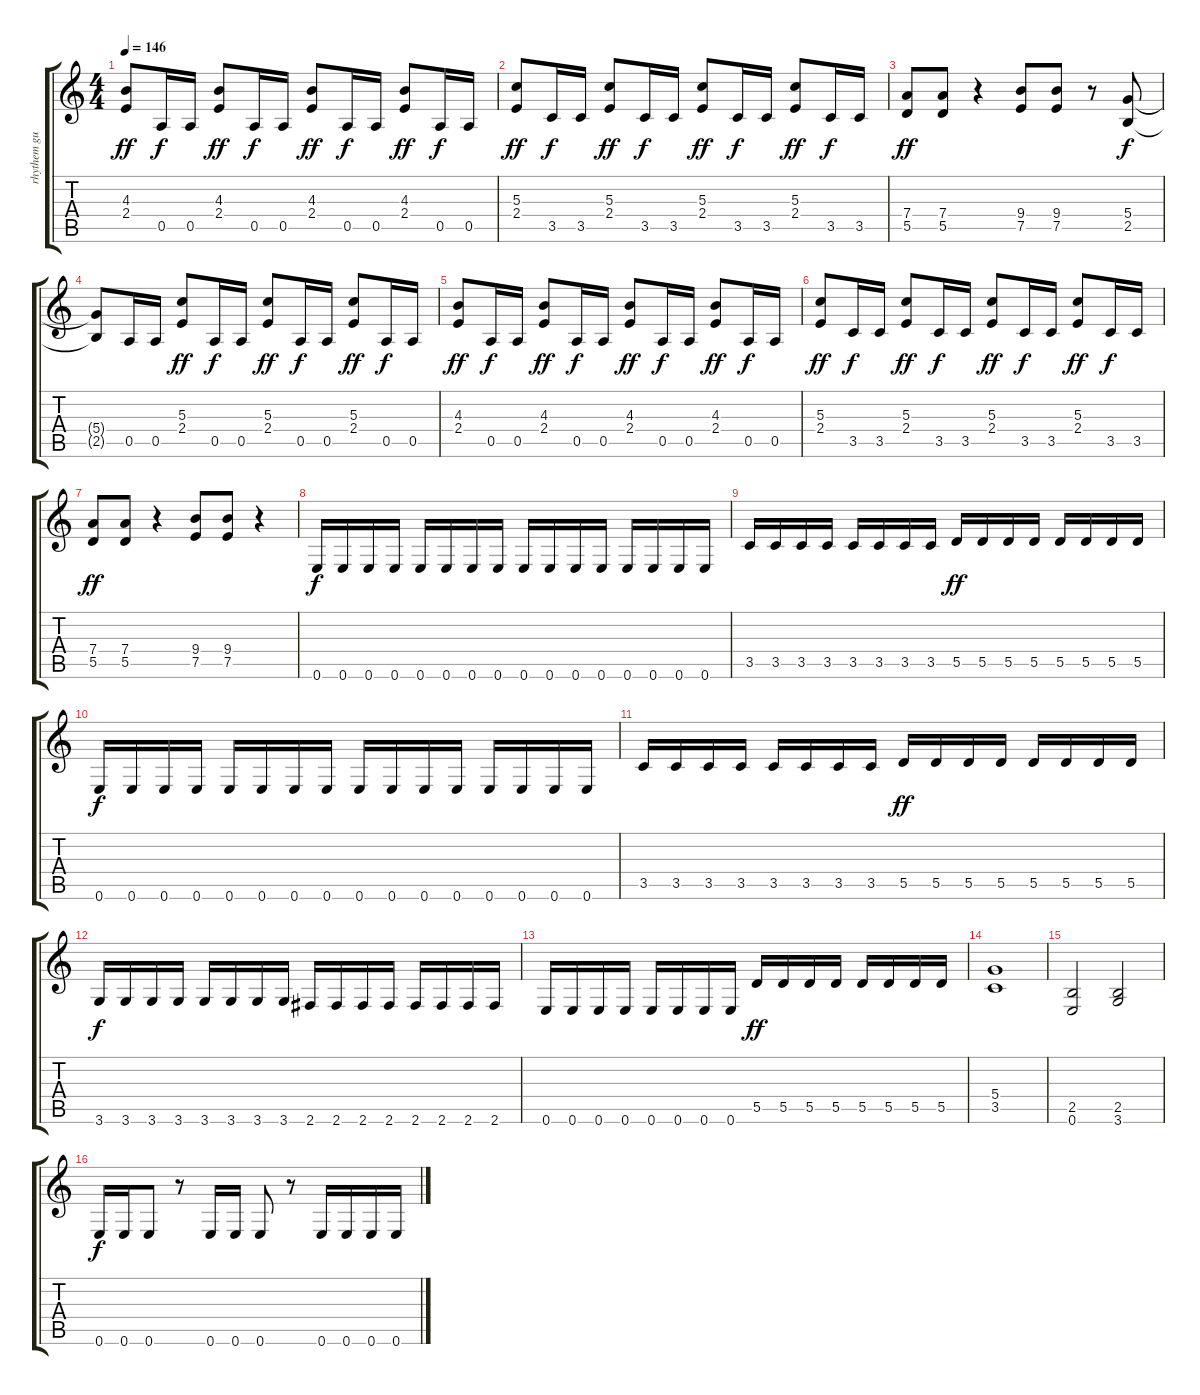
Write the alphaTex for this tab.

\track ("rhythem guitar" "rhythem gu") {instrument distortionguitar}
\staff {score tabs}
\tuning (E4 B3 G3 D3 A2 E2) {hide}
\ts (4 4)
\tempo 146
\clef g2
\ks c
(4.3 2.4).8{dy ff} 0.5.16{dy f} 0.5.16 (4.3 2.4).8{dy ff} 0.5.16{dy f} 0.5.16 (4.3 2.4).8{dy ff} 0.5.16{dy f} 0.5.16 (4.3 2.4).8{dy ff} 0.5.16{dy f} 0.5.16 |
(5.3 2.4).8{dy ff} 3.5.16{dy f} 3.5.16 (5.3 2.4).8{dy ff} 3.5.16{dy f} 3.5.16 (5.3 2.4).8{dy ff} 3.5.16{dy f} 3.5.16 (5.3 2.4).8{dy ff} 3.5.16{dy f} 3.5.16 |
(7.4 5.5).8{dy ff} (7.4 5.5).8 r.4 (9.4 7.5).8 (9.4 7.5).8 r.8 (5.4 2.5).8{dy f} |
(5.4{t} 2.5{t}).8 0.5.16 0.5.16 (5.3 2.4).8{dy ff} 0.5.16{dy f} 0.5.16 (5.3 2.4).8{dy ff} 0.5.16{dy f} 0.5.16 (5.3 2.4).8{dy ff} 0.5.16{dy f} 0.5.16 |
(4.3 2.4).8{dy ff} 0.5.16{dy f} 0.5.16 (4.3 2.4).8{dy ff} 0.5.16{dy f} 0.5.16 (4.3 2.4).8{dy ff} 0.5.16{dy f} 0.5.16 (4.3 2.4).8{dy ff} 0.5.16{dy f} 0.5.16 |
(5.3 2.4).8{dy ff} 3.5.16{dy f} 3.5.16 (5.3 2.4).8{dy ff} 3.5.16{dy f} 3.5.16 (5.3 2.4).8{dy ff} 3.5.16{dy f} 3.5.16 (5.3 2.4).8{dy ff} 3.5.16{dy f} 3.5.16 |
(7.4 5.5).8{dy ff} (7.4 5.5).8 r.4 (9.4 7.5).8 (9.4 7.5).8 r.4 |
0.6.16{dy f} 0.6.16 0.6.16 0.6.16 0.6.16 0.6.16 0.6.16 0.6.16 0.6.16 0.6.16 0.6.16 0.6.16 0.6.16 0.6.16 0.6.16 0.6.16 |
3.5.16 3.5.16 3.5.16 3.5.16 3.5.16 3.5.16 3.5.16 3.5.16 5.5.16{dy ff} 5.5.16 5.5.16 5.5.16 5.5.16 5.5.16 5.5.16 5.5.16 |
0.6.16{dy f} 0.6.16 0.6.16 0.6.16 0.6.16 0.6.16 0.6.16 0.6.16 0.6.16 0.6.16 0.6.16 0.6.16 0.6.16 0.6.16 0.6.16 0.6.16 |
3.5.16 3.5.16 3.5.16 3.5.16 3.5.16 3.5.16 3.5.16 3.5.16 5.5.16{dy ff} 5.5.16 5.5.16 5.5.16 5.5.16 5.5.16 5.5.16 5.5.16 |
3.6.16{dy f} 3.6.16 3.6.16 3.6.16 3.6.16 3.6.16 3.6.16 3.6.16 2.6.16 2.6.16 2.6.16 2.6.16 2.6.16 2.6.16 2.6.16 2.6.16 |
0.6.16 0.6.16 0.6.16 0.6.16 0.6.16 0.6.16 0.6.16 0.6.16 5.5.16{dy ff} 5.5.16 5.5.16 5.5.16 5.5.16 5.5.16 5.5.16 5.5.16 |
(5.4 3.5).1 |
(2.5 0.6).2 (2.5 3.6).2 |
0.6.16{dy f} 0.6.16 0.6.8 r.8 0.6.16 0.6.16 0.6.8 r.8 0.6.16 0.6.16 0.6.16 0.6.16
